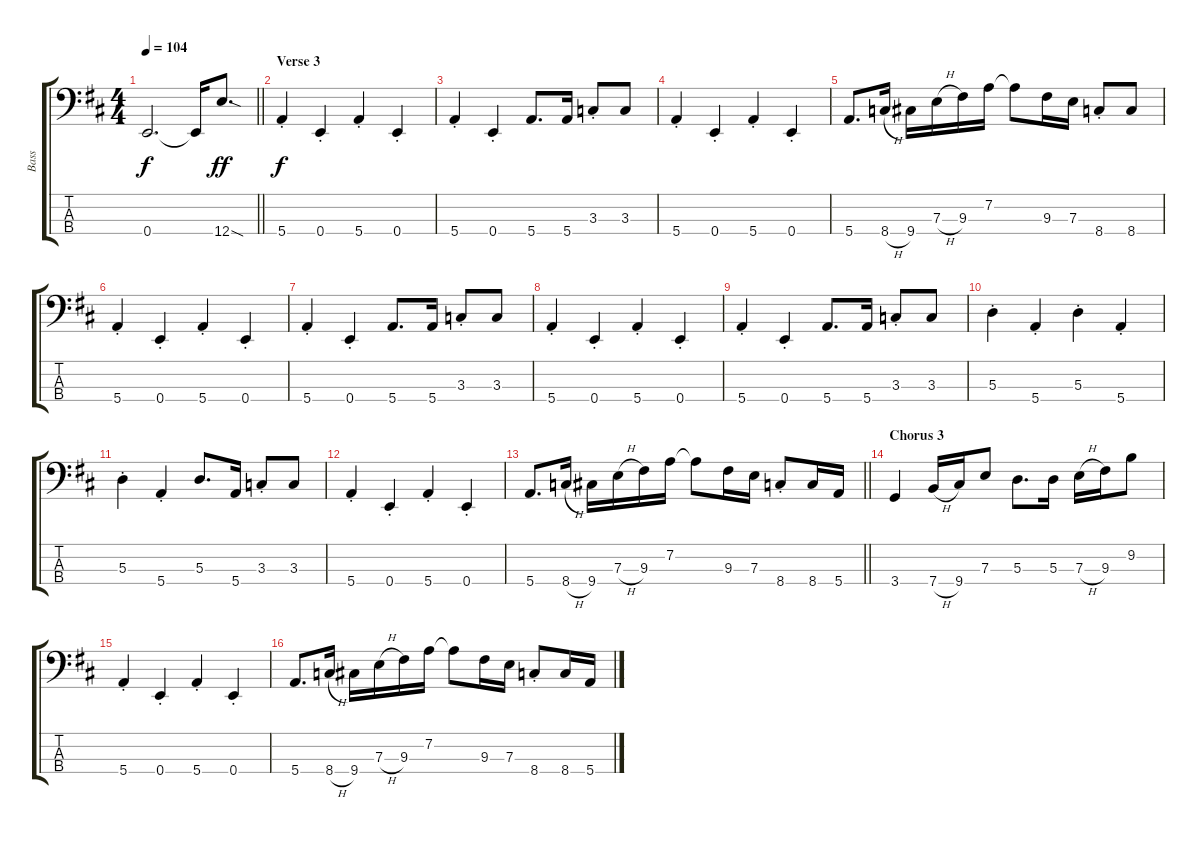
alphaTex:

\track ("Bass" "Bass") {instrument slapbass2}
\staff {score tabs}
\tuning (G2 D2 A1 E1) {hide}
\ts (4 4)
\tempo 104
\clef f4
\barLineRight lightlight
\ks bminor
0.4{t}.2{d dy f} 0.4{t}.16 12.4{sod}.8{d dy ff} |
\section ("" "Verse 3")
5.4{st}.4{dy f} 0.4{st}.4 5.4{st}.4 0.4{st}.4 |
5.4{st}.4 0.4{st}.4 5.4.8{d} 5.4.16 3.3{st}.8 3.3.8 |
5.4{st}.4 0.4{st}.4 5.4{st}.4 0.4{st}.4 |
5.4.8{d} 8.4{h}.16 9.4.16 7.3{h}.16 9.3.16 7.2.16 7.2{t}.8 9.3.16 7.3.16 8.4{st}.8 8.4.8 |
5.4{st}.4 0.4{st}.4 5.4{st}.4 0.4{st}.4 |
5.4{st}.4 0.4{st}.4 5.4.8{d} 5.4.16 3.3{st}.8 3.3.8 |
5.4{st}.4 0.4{st}.4 5.4{st}.4 0.4{st}.4 |
5.4{st}.4 0.4{st}.4 5.4.8{d} 5.4.16 3.3{st}.8 3.3.8 |
5.3{st}.4 5.4{st}.4 5.3{st}.4 5.4{st}.4 |
5.3{st}.4 5.4{st}.4 5.3.8{d} 5.4.16 3.3{st}.8 3.3.8 |
5.4{st}.4 0.4{st}.4 5.4{st}.4 0.4{st}.4 |
\barLineRight lightlight
5.4.8{d} 8.4{h}.16 9.4.16 7.3{h}.16 9.3.16 7.2.16 7.2{t}.8 9.3.16 7.3.16 8.4{st}.8 8.4.16 5.4.16 |
\section ("" "Chorus 3")
3.4.4 7.4{h}.16 9.4.16 7.3.8 5.3.8{d} 5.3.16 7.3{h}.16 9.3.16 9.2.8 |
5.4{st}.4 0.4{st}.4 5.4{st}.4 0.4{st}.4 |
5.4.8{d} 8.4{h}.16 9.4.16 7.3{h}.16 9.3.16 7.2.16 7.2{t}.8 9.3.16 7.3.16 8.4{st}.8 8.4.16 5.4.16
